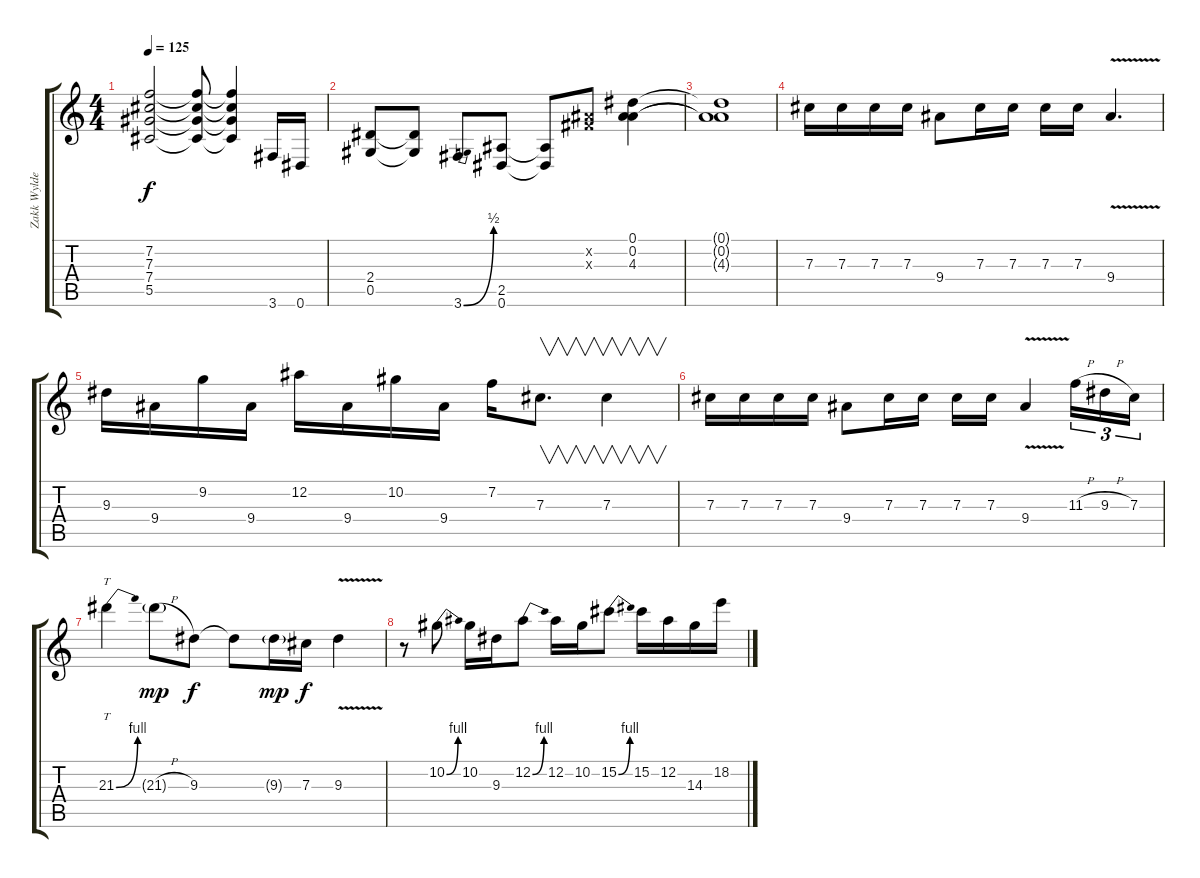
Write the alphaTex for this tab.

\track ("Zakk Wylde" "Zakk Wylde") {instrument overdrivenguitar}
\staff {score tabs}
\tuning (Eb4 Bb3 Gb3 Db3 Ab2 Eb2) {hide}
\ts (4 4)
\tempo 125
\clef g2
\ks c
(7.2{t} 7.3{t} 7.4{t} 5.5{t}).2{dy f} (7.2{t} 7.3{t} 7.4{t} 5.5{t}).8 (7.2{t} 7.3{t} 7.4{t} 5.5{t}).4 3.6.16 0.6.16 |
(2.4 0.5).8 (2.4{t} 0.5{t}).8 3.6{be (bend 0 0 60 2)}.8 (2.5 0.6).8 (2.5{t} 0.6{t}).8 (0.2{x} 0.3{x}).8 (0.1 0.2 4.3).4 |
(0.1{t} 0.2{t} 4.3{t}).1 |
7.3.16{instrument overdrivenguitar} 7.3.16 7.3.16 7.3.16 9.4.8 7.3.16 7.3.16 7.3.16 7.3.16 9.4{v}.4{d} |
9.3.16{instrument overdrivenguitar} 9.4.16 9.2.16 9.4.16 12.2.16 9.4.16 10.2.16 9.4.16 7.2.16 7.3.8{v d} 7.3.4{v} |
7.3.16 7.3.16 7.3.16 7.3.16 9.4.8 7.3.16{instrument overdrivenguitar} 7.3.16 7.3.16 7.3.16 9.4{v}.4 11.3{h}.16{tu (3 2) instrument overdrivenguitar} 9.3{h}.16{tu (3 2)} 7.3.16{tu (3 2)} |
21.3{be (bend 0 0 60 4)}.4{tt} 21.3{h g}.8{dy mp} 9.3.8{dy f} 9.3{t}.8 9.3{g}.16{dy mp} 7.3.16{dy f} 9.3{v}.4{instrument guitarharmonics} |
r.8{instrument overdrivenguitar} 10.2{be (bend 0 0 60 4)}.8 10.2.16 9.3.16 12.2{be (bend 0 0 60 4)}.8 12.2.16 10.2.16 15.2{be (bend 0 0 60 4)}.8 15.2.16 12.2.16 14.3.16 18.2.16
